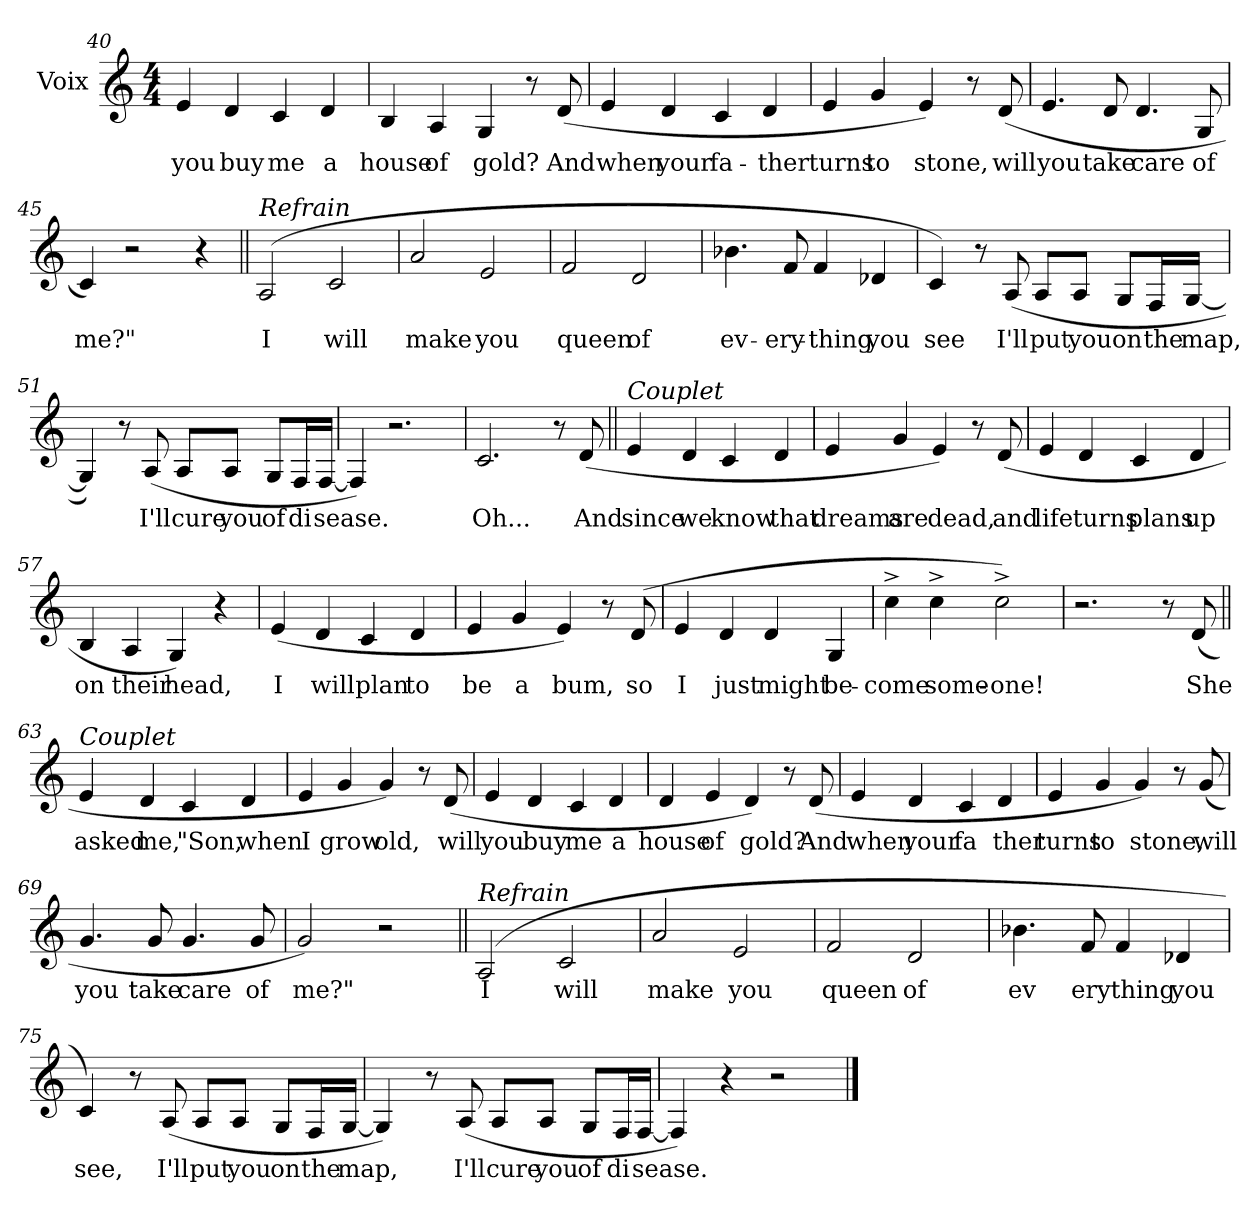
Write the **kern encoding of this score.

**kern	**text
*part1	*part1
*staff1	*staff1
*I"Voix	*
*I'Vx.	*
*clefG2	*
*k[]	*
*M4/4	*
=40	=40
4e/	you
4d/	buy
4c/	me
4d/	a
=41	=41
4B/	house
4A/	of
4G/	gold?
8r	.
(8d/	And
!!LO:LB:g=z
=42	=42
4e/	when
4d/	your
4c/	fa-
4d/	-ther
=43	=43
4e/	turns
4g/	to
4e/)	stone,
8r	.
(8d/	will
=44	=44
4.e/	you
8d/	take
4.d/	care
8G/	of
=45	=45
4c/)	me?"
2r	.
4r	.
!!LO:LB:g=z
=46||	=46||
!LO:TX:a:i:t=Refrain	!
(2A/	I
2c/	will
=47	=47
2a/	make
2e/	you
=48	=48
2f/	queen
2d/	of
=49	=49
4.b-X\	ev-
8f/	-ery-
4f/	-thing
4d-X/	you
!!LO:LB:g=z
=50	=50
4c/)	see
8r	.
(8A/	I'll
8A/L	put
8A/J	you
8G/L	on
16F/L	the
[16G/JJ	map,
=51	=51
4G/])	.
8r	.
(8A/	I'll
8A/L	cure
8A/J	you
8G/L	of
16F/L	di
[16F/JJ	sease.
=52	=52
4F/])	.
2.r	.
=53	=53
2.c/	Oh...
8r	.
(8d/	And
!!LO:PB:g=z
=54||	=54||
!LO:TX:a:i:t=Couplet	!
4e/	since
4d/	we
4c/	know
4d/	that
=55	=55
4e/	dreams
4g/	are
4e/)	dead,
8r	.
(8d/	and
=56	=56
4e/	life
4d/	turns
4c/	plans
4d/	up
=57	=57
4B/	on
4A/	their
4G/)	head,
4r	.
!!LO:LB:g=z
=58	=58
(4e/	I
4d/	will
4c/	plan
4d/	to
=59	=59
4e/	be
4g/	a
4e/)	bum,
8r	.
(8d/	so
=60	=60
4e/	I
4d/	just
4d/	might
4G/	be-
=61	=61
4cc^\	-come
4cc^\	some-
2cc^\)	-one!
=62	=62
2.r	.
8r	.
(8d/	She
!!LO:LB:g=z
=63||	=63||
!LO:TX:a:i:t=Couplet	!
4e/	asked
4d/	me,
4c/	"Son,
4d/	when
=64	=64
4e/	I
4g/	grow
4g/)	old,
8r	.
(8d/	will
=65	=65
4e/	you
4d/	buy
4c/	me
4d/	a
=66	=66
4d/	house
4e/	of
4d/)	gold?
8r	.
(8d/	And
=67	=67
4e/	when
4d/	your
4c/	fa
4d/	ther
!!LO:LB:g=z
=68	=68
4e/	turns
4g/	to
4g/)	stone,
8r	.
(8g/	will
=69	=69
4.g/	you
8g/	take
4.g/	care
8g/	of
=70	=70
2g/)	me?"
2r	.
!!LO:LB:g=z
=71||	=71||
*MM105	*
!LO:TX:a:i:t=Refrain	!
(2A/	I
2c/	will
=72	=72
2a/	make
2e/	you
=73	=73
2f/	queen
2d/	of
=74	=74
4.b-X\	ev
8f/	ery
4f/	thing
4d-X/	you
=75	=75
4c/)	see,
8r	.
(8A/	I'll
8A/L	put
8A/J	you
8G/L	on
16F/L	the
[16G/JJ	map,
!!LO:LB:g=z
=76	=76
4G/])	.
8r	.
(8A/	I'll
8A/L	cure
8A/J	you
8G/L	of
16F/L	di
[16F/JJ	sease.
=77	=77
4F/])	.
4r	.
2r	.
==	==
*-	*-
